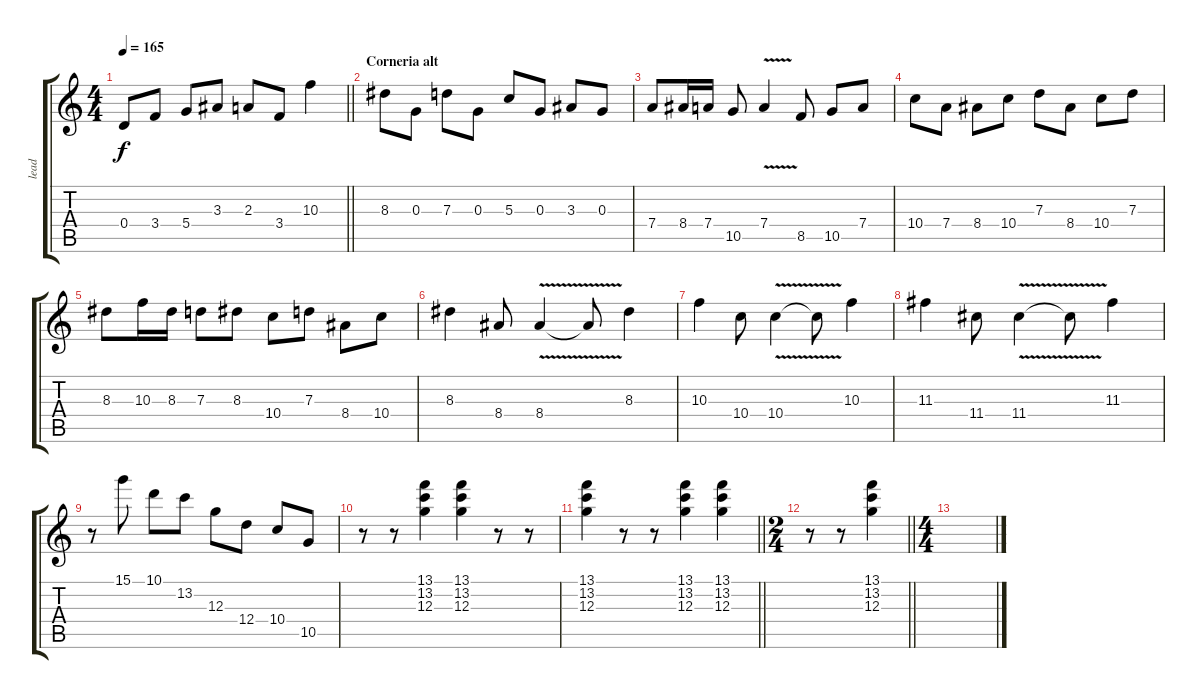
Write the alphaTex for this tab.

\track ("lead" "lead") {instrument distortionguitar}
\staff {score tabs}
\tuning (E4 B3 G3 D3 A2 E2) {hide}
\ts (4 4)
\tempo 165
\clef g2
\barLineRight lightlight
\ks c
0.4.8{dy f} 3.4.8 5.4.8 3.3.8 2.3.8 3.4.8 10.3.4 |
\section ("" "Corneria alt")
8.3.8 0.3.8 7.3.8 0.3.8 5.3.8 0.3.8 3.3.8 0.3.8 |
7.4.8 8.4.16 7.4.16 10.5.8 7.4{v}.4 8.5.8 10.5.8 7.4.8 |
10.4.8 7.4.8 8.4.8 10.4.8 7.3.8 8.4.8 10.4.8 7.3.8 |
8.3.8 10.3.16 8.3.16 7.3.8 8.3.8 10.4.8 7.3.8 8.4.8 10.4.8 |
8.3.4 8.4.8 8.4{v}.4 8.4{t}.8 8.3.4 |
10.3.4 10.4.8 10.4{v}.4 10.4{t}.8 10.3.4 |
11.3.4 11.4.8 11.4{v}.4 11.4{t}.8 11.3.4 |
r.8 15.1.8 10.1.8 13.2.8 12.3.8 12.4.8 10.4.8 10.5.8 |
r.8 r.8 (13.1 13.2 12.3).4 (13.1 13.2 12.3).4 r.8 r.8 |
\barLineRight lightlight
(13.1 13.2 12.3).4 r.8 r.8 (13.1 13.2 12.3).4 (13.1 13.2 12.3).4 |
\ts (2 4)
\barLineRight lightlight
r.8 r.8 (13.1 13.2 12.3).4 |
\ts (4 4)
\section ("" "")
